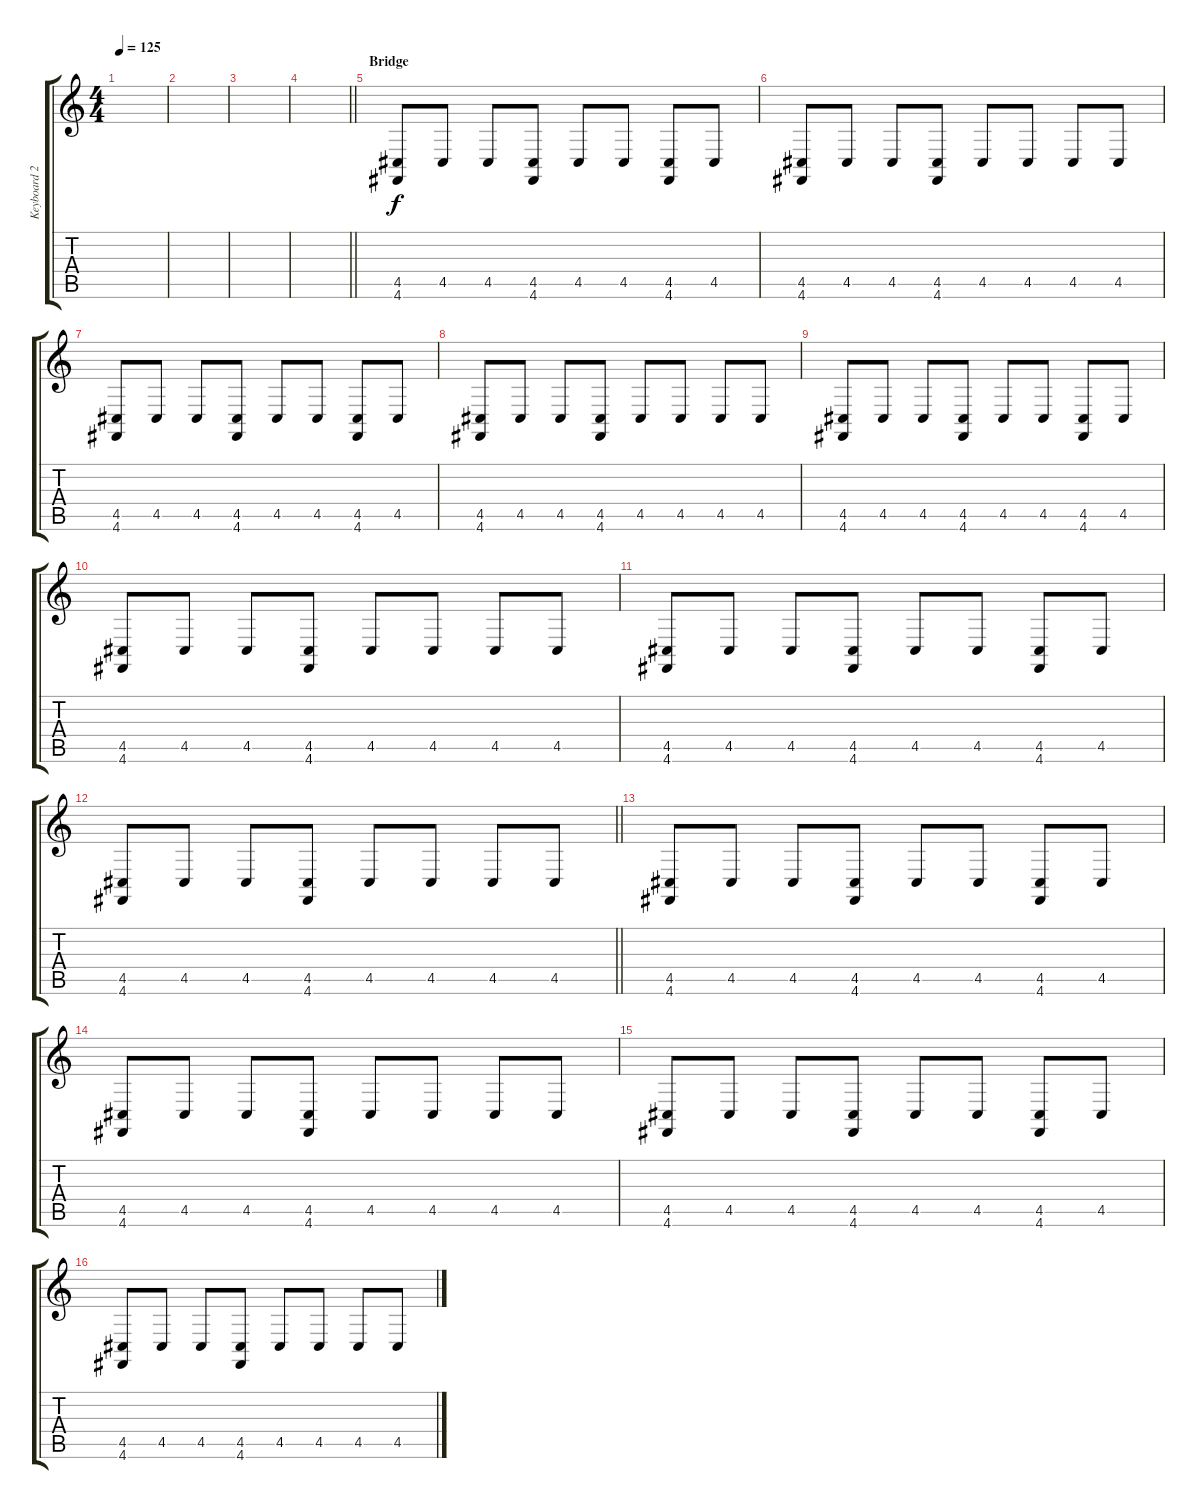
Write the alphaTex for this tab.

\track ("Keyboard 2" "Keyboard 2") {instrument fx1rain}
\staff {score tabs}
\tuning (E4 B3 G3 D3 A2 D2) {hide}
\ts (4 4)
\tempo 125
\clef g2
\ks c
|
|
|
\barLineRight lightlight
|
\section ("" "Bridge")
(4.5 4.6).8 4.5.8 4.5.8 (4.5 4.6).8 4.5.8 4.5.8 (4.5 4.6).8 4.5.8 |
(4.5 4.6).8 4.5.8 4.5.8 (4.5 4.6).8 4.5.8 4.5.8 4.5.8 4.5.8 |
(4.5 4.6).8 4.5.8 4.5.8 (4.5 4.6).8 4.5.8 4.5.8 (4.5 4.6).8 4.5.8 |
(4.5 4.6).8 4.5.8 4.5.8 (4.5 4.6).8 4.5.8 4.5.8 4.5.8 4.5.8 |
(4.5 4.6).8 4.5.8 4.5.8 (4.5 4.6).8 4.5.8 4.5.8 (4.5 4.6).8 4.5.8 |
(4.5 4.6).8 4.5.8 4.5.8 (4.5 4.6).8 4.5.8 4.5.8 4.5.8 4.5.8 |
(4.5 4.6).8 4.5.8 4.5.8 (4.5 4.6).8 4.5.8 4.5.8 (4.5 4.6).8 4.5.8 |
\barLineRight lightlight
(4.5 4.6).8 4.5.8 4.5.8 (4.5 4.6).8 4.5.8 4.5.8 4.5.8 4.5.8 |
(4.5 4.6).8 4.5.8 4.5.8 (4.5 4.6).8 4.5.8 4.5.8 (4.5 4.6).8 4.5.8 |
(4.5 4.6).8 4.5.8 4.5.8 (4.5 4.6).8 4.5.8 4.5.8 4.5.8 4.5.8 |
(4.5 4.6).8 4.5.8 4.5.8 (4.5 4.6).8 4.5.8 4.5.8 (4.5 4.6).8 4.5.8 |
(4.5 4.6).8 4.5.8 4.5.8 (4.5 4.6).8 4.5.8 4.5.8 4.5.8 4.5.8
